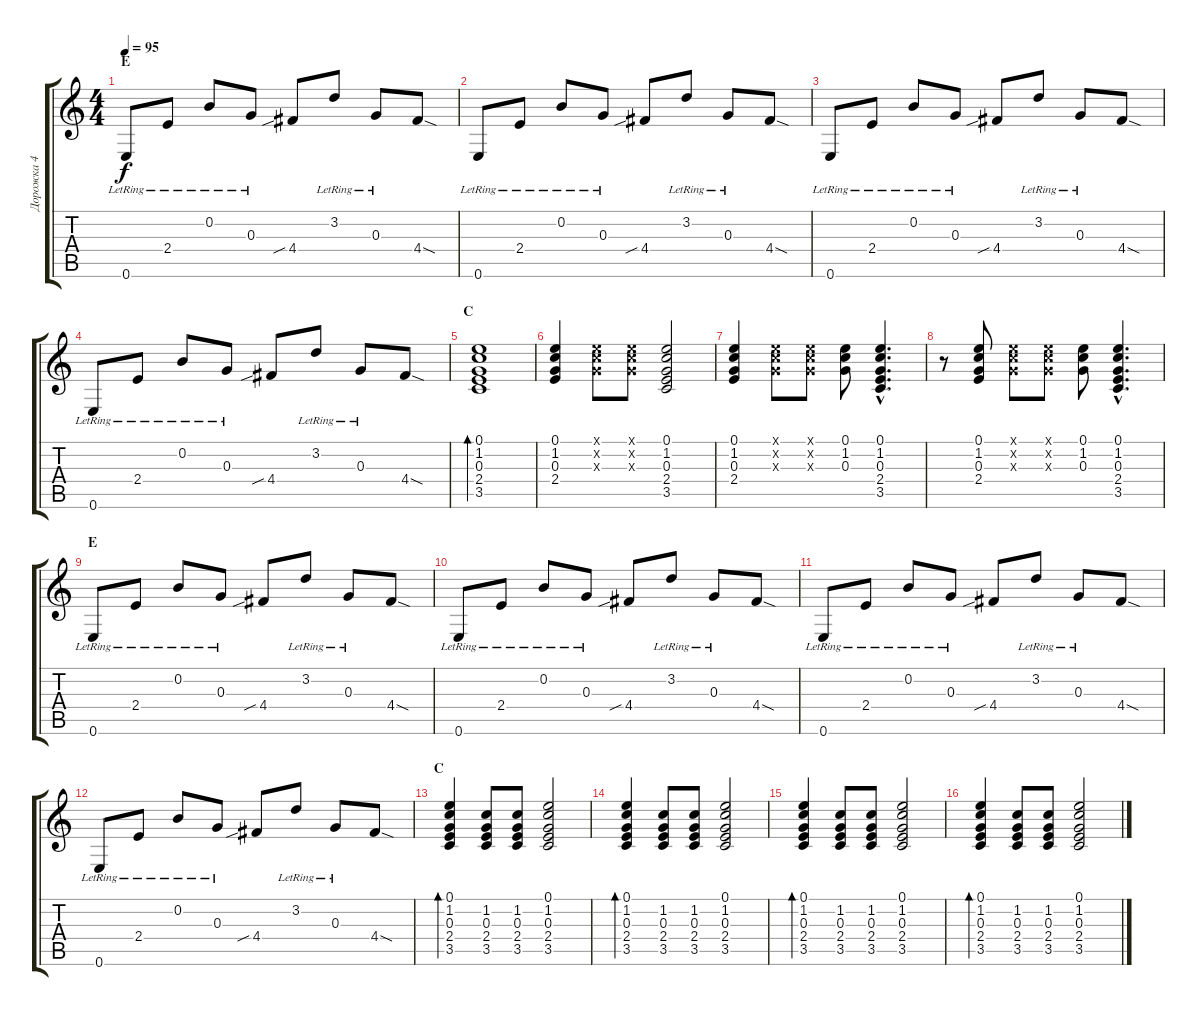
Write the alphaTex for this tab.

\track ("Дорожка 4" "Дорожка 4") {instrument acousticguitarnylon}
\staff {score tabs}
\tuning (E4 B3 G3 D3 A2 E2) {hide}
\ts (4 4)
\section ("" "Е")
\tempo 95
\clef g2
\ks c
0.6{lr}.8{dy f} 2.4{lr}.8 0.2{lr}.8 0.3{lr}.8 4.4{sib}.8 3.2{lr}.8 0.3{lr}.8 4.4{sod}.8 |
0.6{lr}.8 2.4{lr}.8 0.2{lr}.8 0.3{lr}.8 4.4{sib}.8 3.2{lr}.8 0.3{lr}.8 4.4{sod}.8 |
0.6{lr}.8 2.4{lr}.8 0.2{lr}.8 0.3{lr}.8 4.4{sib}.8 3.2{lr}.8 0.3{lr}.8 4.4{sod}.8 |
0.6{lr}.8 2.4{lr}.8 0.2{lr}.8 0.3{lr}.8 4.4{sib}.8 3.2{lr}.8 0.3{lr}.8 4.4{sod}.8 |
\section ("" "С")
(0.1 1.2 0.3 2.4 3.5).1{bd 60 volume 8 instrument distortionguitar} |
(0.1 1.2 0.3 2.4).4 (0.1{x} 1.2{x} 0.3{x}).8 (0.1{x} 1.2{x} 0.3{x}).8 (0.1 1.2 0.3 2.4 3.5).2 |
(0.1 1.2 0.3 2.4).4 (0.1{x} 1.2{x} 0.3{x}).8 (0.1{x} 1.2{x} 0.3{x}).8 (0.1 1.2 0.3).8 (0.1{hac} 1.2{hac} 0.3{hac} 2.4{hac} 3.5{hac}).4{d} |
r.8 (0.1 1.2 0.3 2.4).8 (0.1{x} 1.2{x} 0.3{x}).8 (0.1{x} 1.2{x} 0.3{x}).8 (0.1 1.2 0.3).8 (0.1{hac} 1.2{hac} 0.3{hac} 2.4{hac} 3.5{hac}).4{d} |
\section ("" "Е")
0.6{lr}.8{instrument acousticguitarnylon} 2.4{lr}.8 0.2{lr}.8 0.3{lr}.8 4.4{sib}.8 3.2{lr}.8 0.3{lr}.8 4.4{sod}.8 |
0.6{lr}.8 2.4{lr}.8 0.2{lr}.8 0.3{lr}.8 4.4{sib}.8 3.2{lr}.8 0.3{lr}.8 4.4{sod}.8 |
0.6{lr}.8 2.4{lr}.8 0.2{lr}.8 0.3{lr}.8 4.4{sib}.8 3.2{lr}.8 0.3{lr}.8 4.4{sod}.8 |
0.6{lr}.8 2.4{lr}.8 0.2{lr}.8 0.3{lr}.8 4.4{sib}.8 3.2{lr}.8 0.3{lr}.8 4.4{sod}.8 |
\section ("" "С")
(0.1 1.2 0.3 2.4 3.5).4{bd 240 volume 7 instrument acousticguitarnylon} (1.2 0.3 2.4 3.5).8 (1.2 0.3 2.4 3.5).8 (0.1 1.2 0.3 2.4 3.5).2 |
(0.1 1.2 0.3 2.4 3.5).4{bd 240} (1.2 0.3 2.4 3.5).8 (1.2 0.3 2.4 3.5).8 (0.1 1.2 0.3 2.4 3.5).2 |
(0.1 1.2 0.3 2.4 3.5).4{bd 240} (1.2 0.3 2.4 3.5).8 (1.2 0.3 2.4 3.5).8 (0.1 1.2 0.3 2.4 3.5).2 |
(0.1 1.2 0.3 2.4 3.5).4{bd 240} (1.2 0.3 2.4 3.5).8 (1.2 0.3 2.4 3.5).8 (0.1 1.2 0.3 2.4 3.5).2
